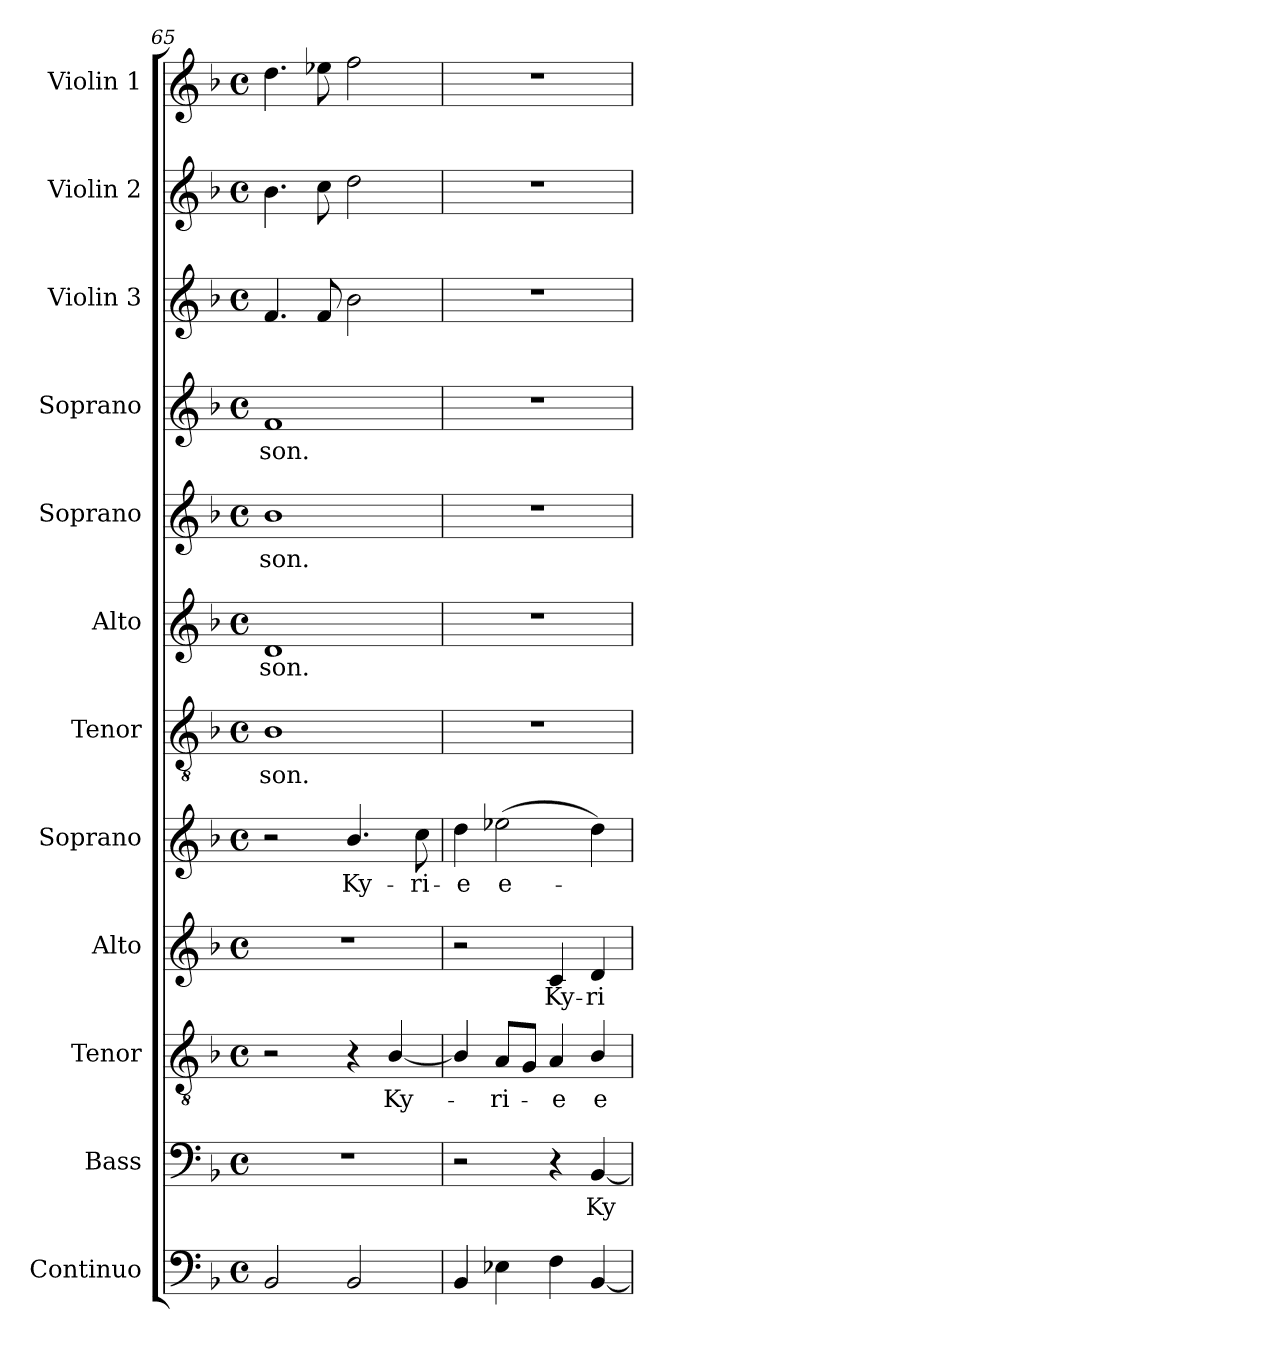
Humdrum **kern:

**kern	**kern	**text	**kern	**text	**kern	**text	**kern	**text	**kern	**text	**kern	**text	**kern	**text	**kern	**text	**kern	**kern	**kern
*part12	*part11	*part11	*part10	*part10	*part9	*part9	*part8	*part8	*part7	*part7	*part6	*part6	*part5	*part5	*part4	*part4	*part3	*part2	*part1
*staff12	*staff11	*staff11	*staff10	*staff10	*staff9	*staff9	*staff8	*staff8	*staff7	*staff7	*staff6	*staff6	*staff5	*staff5	*staff4	*staff4	*staff3	*staff2	*staff1
*I"Continuo	*I"Bass	*	*I"Tenor	*	*I"Alto	*	*I"Soprano	*	*I"Tenor	*	*I"Alto	*	*I"Soprano	*	*I"Soprano	*	*I"Violin 3	*I"Violin 2	*I"Violin 1
*I'Cont.	*I'B.	*	*I'T.	*	*I'A.	*	*I'S.	*	*I'T.	*	*I'A.	*	*I'S.	*	*I'S.	*	*I'Vln. 3	*I'Vln. 2	*I'Vln. 1
*clefF4	*clefF4	*	*clefGv2	*	*clefG2	*	*clefG2	*	*clefGv2	*	*clefG2	*	*clefG2	*	*clefG2	*	*clefG2	*clefG2	*clefG2
*	*	*	*ITrd7c12	*	*	*	*	*	*ITrd7c12	*	*	*	*	*	*	*	*	*	*
*k[b-]	*k[b-]	*	*k[b-]	*	*k[b-]	*	*k[b-]	*	*k[b-]	*	*k[b-]	*	*k[b-]	*	*k[b-]	*	*k[b-]	*k[b-]	*k[b-]
*F:	*F:	*	*F:	*	*F:	*	*F:	*	*F:	*	*F:	*	*F:	*	*F:	*	*F:	*F:	*F:
*M4/4	*M4/4	*	*M4/4	*	*M4/4	*	*M4/4	*	*M4/4	*	*M4/4	*	*M4/4	*	*M4/4	*	*M4/4	*M4/4	*M4/4
*met(c)	*met(c)	*	*met(c)	*	*met(c)	*	*met(c)	*	*met(c)	*	*met(c)	*	*met(c)	*	*met(c)	*	*met(c)	*met(c)	*met(c)
=65	=65	=65	=65	=65	=65	=65	=65	=65	=65	=65	=65	=65	=65	=65	=65	=65	=65	=65	=65
!	!	!	!	!	!	!	!	!	!	!LO:LY:b:color=#000000	!	!	!	!	!	!	!	!	!
!	!	!	!	!	!	!	!	!	!	!	!	!LO:LY:b:color=#000000	!	!	!	!	!	!	!
!	!	!	!	!	!	!	!	!	!	!	!	!	!	!LO:LY:b:color=#000000	!	!	!	!	!
!	!	!	!	!	!	!	!	!	!	!	!	!	!	!	!	!LO:LY:b:color=#000000	!	!	!
2BB-i/	1r	.	2r	.	1r	.	2r	.	1BB-i	-son.	1di	-son.	1b-i	-son.	1fi	-son.	4.fi/	4.b-i\	4.ddi\
.	.	.	.	.	.	.	.	.	.	.	.	.	.	.	.	.	8fi/	8cci\	8ee-i\
!	!	!	!	!	!	!	!	!LO:LY:b:color=#000000	!	!	!	!	!	!	!	!	!	!	!
2BB-i/	.	.	4r	.	.	.	4.b-i/	Ky-	.	.	.	.	.	.	.	.	2b-i\	2ddi\	2ffi\
!	!	!	!	!LO:LY:b:color=#000000	!	!	!	!	!	!	!	!	!	!	!	!	!	!	!
.	.	.	[<4BB-i/	Ky-	.	.	.	.	.	.	.	.	.	.	.	.	.	.	.
!	!	!	!	!	!	!	!	!LO:LY:b:color=#000000	!	!	!	!	!	!	!	!	!	!	!
.	.	.	.	.	.	.	8cci\	-ri-	.	.	.	.	.	.	.	.	.	.	.
=66	=66	=66	=66	=66	=66	=66	=66	=66	=66	=66	=66	=66	=66	=66	=66	=66	=66	=66	=66
!	!	!	!	!	!	!	!	!LO:LY:b:color=#000000	!	!	!	!	!	!	!	!	!	!	!
4BB-i/	2r	.	4BB-i/]	.	2r	.	4ddi\	-e	1r	.	1r	.	1r	.	1r	.	1r	1r	1r
!	!	!	!	!LO:LY:b:color=#000000	!	!	!	!	!	!	!	!	!	!	!	!	!	!	!
!	!	!	!	!	!	!	!	!LO:LY:b:color=#000000	!	!	!	!	!	!	!	!	!	!	!
4E-Xi\	.	.	8AAi/L	-ri-	.	.	(2ee-Xi\	e-	.	.	.	.	.	.	.	.	.	.	.
.	.	.	8GGi/J	.	.	.	.	.	.	.	.	.	.	.	.	.	.	.	.
!	!	!	!	!LO:LY:b:color=#000000	!	!	!	!	!	!	!	!	!	!	!	!	!	!	!
!	!	!	!	!	!	!LO:LY:b:color=#000000	!	!	!	!	!	!	!	!	!	!	!	!	!
4Fi\	4r	.	4AAi/	-e	4ci/	Ky-	.	.	.	.	.	.	.	.	.	.	.	.	.
!	!	!LO:LY:b:color=#000000	!	!	!	!	!	!	!	!	!	!	!	!	!	!	!	!	!
!	!	!	!	!LO:LY:b:color=#000000	!	!	!	!	!	!	!	!	!	!	!	!	!	!	!
!	!	!	!	!	!	!LO:LY:b:color=#000000	!	!	!	!	!	!	!	!	!	!	!	!	!
[<4BB-i/	[<4BB-i/	Ky-	4BB-i/	e-	4di/	-ri-	4ddi\)	.	.	.	.	.	.	.	.	.	.	.	.
=	=	=	=	=	=	=	=	=	=	=	=	=	=	=	=	=	=	=	=
*-	*-	*-	*-	*-	*-	*-	*-	*-	*-	*-	*-	*-	*-	*-	*-	*-	*-	*-	*-
